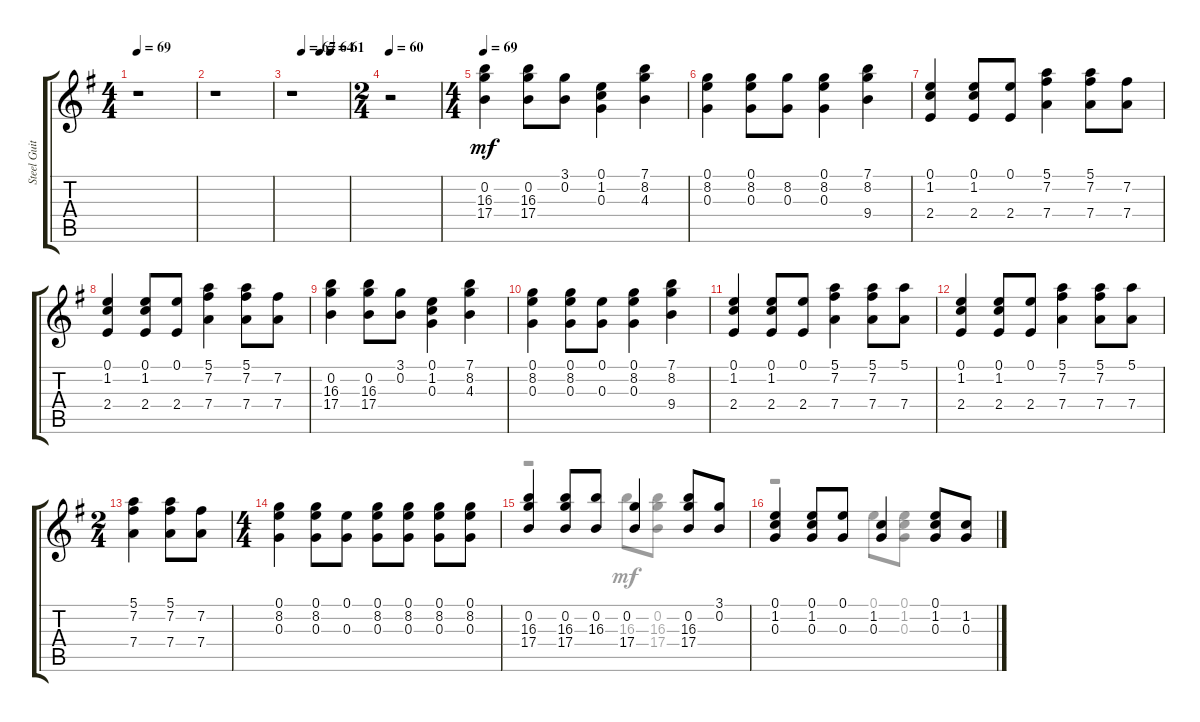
\track ("Steel Guitar" "Steel Guit") {instrument acousticguitarsteel}
\staff {score tabs}
\tuning (E4 B3 G3 D3 A2 E2) {hide}
\voice
\ts (4 4)
\tempo 69
\clef g2
\ks eminor
r.1{dy mf} |
r.1 |
\tempo (67 0.1875)
\tempo (64 0.5)
\tempo (61 0.6875)
r.1 |
\ts (2 4)
\tempo 60
r.2 |
\ts (4 4)
\tempo 69
(0.2 16.3 17.4).4 (0.2 16.3 17.4).8 (3.1 0.2).8 (0.1 1.2 0.3).4 (7.1 8.2 4.3).4 |
(0.1 8.2 0.3).4 (0.1 8.2 0.3).8 (8.2 0.3).8 (0.1 8.2 0.3).4 (7.1 8.2 9.4).4 |
(0.1 1.2 2.4).4 (0.1 1.2 2.4).8 (0.1 2.4).8 (5.1 7.2 7.4).4 (5.1 7.2 7.4).8 (7.2 7.4).8 |
(0.1 1.2 2.4).4 (0.1 1.2 2.4).8 (0.1 2.4).8 (5.1 7.2 7.4).4 (5.1 7.2 7.4).8 (7.2 7.4).8 |
(0.2 16.3 17.4).4 (0.2 16.3 17.4).8 (3.1 0.2).8 (0.1 1.2 0.3).4 (7.1 8.2 4.3).4 |
(0.1 8.2 0.3).4 (0.1 8.2 0.3).8 (0.1 0.3).8 (0.1 8.2 0.3).4 (7.1 8.2 9.4).4 |
(0.1 1.2 2.4).4 (0.1 1.2 2.4).8 (0.1 2.4).8 (5.1 7.2 7.4).4 (5.1 7.2 7.4).8 (5.1 7.4).8 |
(0.1 1.2 2.4).4 (0.1 1.2 2.4).8 (0.1 2.4).8 (5.1 7.2 7.4).4 (5.1 7.2 7.4).8 (5.1 7.4).8 |
\ts (2 4)
(5.1 7.2 7.4).4 (5.1 7.2 7.4).8 (7.2 7.4).8 |
\ts (4 4)
(0.1 8.2 0.3).4 (0.1 8.2 0.3).8 (0.1 0.3).8 (0.1 8.2 0.3).8 (0.1 8.2 0.3).8 (0.1 8.2 0.3).8 (0.1 8.2 0.3).8 |
(0.2 16.3 17.4).4 (0.2 16.3 17.4).8 (0.2 16.3).8 (0.2 17.4).4 (0.2 16.3 17.4).8 (3.1 0.2).8 |
(0.1 1.2 0.3).4 (0.1 1.2 0.3).8 (0.1 0.3).8 (1.2 0.3).4 (0.1 1.2 0.3).8 (1.2 0.3).8
\voice
\clef g2
\ottava regular
\simile none
\ks eminor
|
|
|
|
|
|
|
|
|
|
|
|
|
|
r.2 16.3.8 (0.2 16.3 17.4).8 |
r.2 0.1.8 (0.1 1.2 0.3).8
